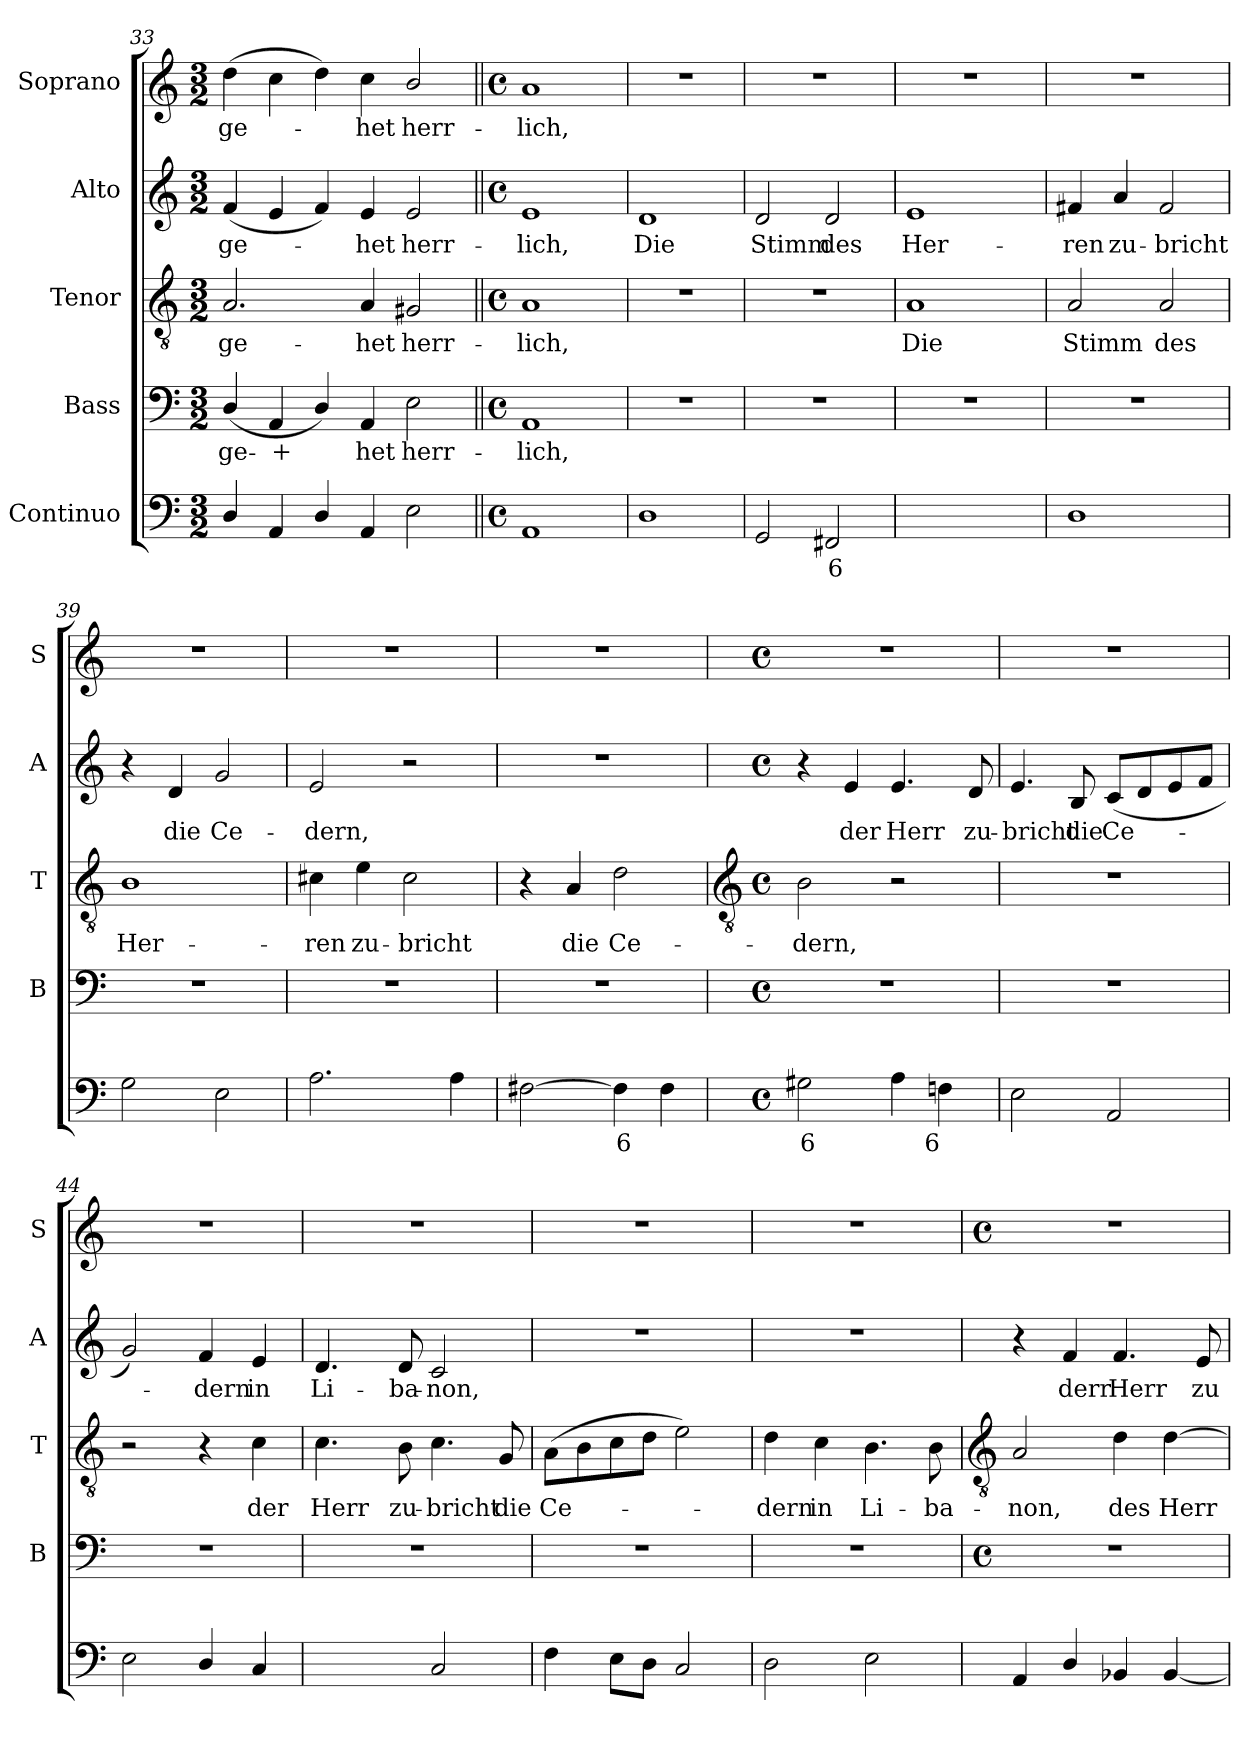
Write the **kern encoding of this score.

**kern	**text	**kern	**text	**kern	**text	**kern	**text	**kern	**text
*part5	*part5	*part4	*part4	*part3	*part3	*part2	*part2	*part1	*part1
*staff5	*staff5	*staff4	*staff4	*staff3	*staff3	*staff2	*staff2	*staff1	*staff1
*I"Continuo	*	*I"Bass	*	*I"Tenor	*	*I"Alto	*	*I"Soprano	*
*	*	*I'B	*	*I'T	*	*I'A	*	*I'S	*
!!LO:LB:g=z
*clefF4	*	*clefF4	*	*clefGv2	*	*clefG2	*	*clefG2	*
*k[]	*	*k[]	*	*k[]	*	*k[]	*	*k[]	*
*C:	*	*C:	*	*C:	*	*C:	*	*C:	*
*M3/2	*	*M3/2	*	*M3/2	*	*M3/2	*	*M3/2	*
=33	=33	=33	=33	=33	=33	=33	=33	=33	=33
!	!	!	!LO:LY:b	!	!LO:LY:b	!	!LO:LY:b	!	!LO:LY:b
4D/	.	(<4D/	ge-	2.A	ge-	(<4f	ge-	(>4dd	ge-
!	!	!	!LO:LY:b	!	!	!	!	!	!
4AA	.	4AA	+	.	.	4e	.	4cc	.
4D/	.	4D/)	.	.	.	4f)	.	4dd)	.
!	!	!	!LO:LY:b	!	!LO:LY:b	!	!LO:LY:b	!	!LO:LY:b
4AA	.	4AA	het	4A	-het	4e	het	4cc	het
!	!	!	!LO:LY:b	!	!LO:LY:b	!	!LO:LY:b	!	!LO:LY:b
2E	.	2E	herr-	2G#X	herr-	2e	herr-	2b/	herr-
=34||	=34||	=34||	=34||	=34||	=34||	=34||	=34||	=34||	=34||
*M4/4	*	*M4/4	*	*M4/4	*	*M4/4	*	*M4/4	*
*met(c)	*	*met(c)	*	*met(c)	*	*met(c)	*	*met(c)	*
!	!	!	!LO:LY:b	!	!LO:LY:b	!	!LO:LY:b	!	!LO:LY:b
1AA	.	1AA	-lich,	1A	-lich,	1e	-lich,	1a	-lich,
=35	=35	=35	=35	=35	=35	=35	=35	=35	=35
!	!	!	!	!	!	!	!LO:LY:b	!	!
1D	.	1r	.	1r	.	1d	Die	1r	.
=36	=36	=36	=36	=36	=36	=36	=36	=36	=36
!	!	!	!	!	!	!	!LO:LY:b	!	!
2GG	.	1r	.	1r	.	2d	Stimm	1r	.
!	!LO:LY:b	!	!	!	!	!	!LO:LY:b	!	!
2FF#X	6	.	.	.	.	2d	des	.	.
=37	=37	=37	=37	=37	=37	=37	=37	=37	=37
!	!LO:LY:b	!	!	!	!LO:LY:b	!	!LO:LY:b	!	!
[2AAyy	4	1r	.	1A	Die	1e	Her-	1r	.
2AAyy]	.	.	.	.	.	.	.	.	.
=38	=38	=38	=38	=38	=38	=38	=38	=38	=38
!	!	!	!	!	!LO:LY:b	!	!LO:LY:b	!	!
1D	.	1r	.	2A	Stimm	4f#X	-ren	1r	.
!	!	!	!	!	!	!	!LO:LY:b	!	!
.	.	.	.	.	.	4a	zu-	.	.
!	!	!	!	!	!LO:LY:b	!	!LO:LY:b	!	!
.	.	.	.	2A	des	2f#	-bricht	.	.
=39	=39	=39	=39	=39	=39	=39	=39	=39	=39
!	!	!	!	!	!LO:LY:b	!	!	!	!
2G	.	1r	.	1B	Her-	4r	.	1r	.
!	!	!	!	!	!	!	!LO:LY:b	!	!
.	.	.	.	.	.	4d	die	.	.
!	!	!	!	!	!	!	!LO:LY:b	!	!
2E	.	.	.	.	.	2g	Ce-	.	.
=40	=40	=40	=40	=40	=40	=40	=40	=40	=40
!	!	!	!	!	!LO:LY:b	!	!LO:LY:b	!	!
2.A	.	1r	.	4c#X	-ren	2e	-dern,	1r	.
!	!	!	!	!	!LO:LY:b	!	!	!	!
.	.	.	.	4e	zu-	.	.	.	.
!	!	!	!	!	!LO:LY:b	!	!	!	!
.	.	.	.	2c#	-bricht	2r	.	.	.
4A	.	.	.	.	.	.	.	.	.
=41	=41	=41	=41	=41	=41	=41	=41	=41	=41
[2F#X	.	1r	.	4r	.	1r	.	1r	.
!	!	!	!	!	!LO:LY:b	!	!	!	!
.	.	.	.	4A	die	.	.	.	.
!	!LO:LY:b	!	!	!	!LO:LY:b	!	!	!	!
4F#]	6	.	.	2d	Ce-	.	.	.	.
4F#	.	.	.	.	.	.	.	.	.
!!LO:LB:g=z
=42	=42	=42	=42	=42	=42	=42	=42	=42	=42
*	*	*	*	*clefGv2	*	*	*	*	*
*M4/4	*	*M4/4	*	*M4/4	*	*M4/4	*	*M4/4	*
*met(c)	*	*met(c)	*	*met(c)	*	*met(c)	*	*met(c)	*
!	!LO:LY:b	!	!	!	!LO:LY:b	!	!	!	!
2G#X	6	1r	.	2B	-dern,	4r	.	1r	.
!	!	!	!	!	!	!	!LO:LY:b	!	!
.	.	.	.	.	.	4e	der	.	.
!	!	!	!	!	!	!	!LO:LY:b	!	!
4A	.	.	.	2r	.	4.e	Herr	.	.
!	!LO:LY:b	!	!	!	!	!	!	!	!
4Fn	6	.	.	.	.	.	.	.	.
!	!	!	!	!	!	!	!LO:LY:b	!	!
.	.	.	.	.	.	8d	zu-	.	.
=43	=43	=43	=43	=43	=43	=43	=43	=43	=43
!	!	!	!	!	!	!	!LO:LY:b	!	!
2E	.	1r	.	1r	.	4.e	-bricht	1r	.
!	!	!	!	!	!	!	!LO:LY:b	!	!
.	.	.	.	.	.	8B	die	.	.
!	!	!	!	!	!	!	!LO:LY:b	!	!
2AA	.	.	.	.	.	(<8cL	Ce-	.	.
.	.	.	.	.	.	8d	.	.	.
.	.	.	.	.	.	8e	.	.	.
.	.	.	.	.	.	8fJ	.	.	.
=44	=44	=44	=44	=44	=44	=44	=44	=44	=44
2E	.	1r	.	2r	.	2g)	.	1r	.
!	!	!	!	!	!	!	!LO:LY:b	!	!
4D/	.	.	.	4r	.	4f	dern	.	.
!	!	!	!	!	!LO:LY:b	!	!LO:LY:b	!	!
4C	.	.	.	4c	der	4e	in	.	.
=45	=45	=45	=45	=45	=45	=45	=45	=45	=45
!	!LO:LY:b	!	!	!	!LO:LY:b	!	!LO:LY:b	!	!
[4Gyy	4	1r	.	4.c	Herr	4.d	Li-	1r	.
!	!LO:LY:b	!	!	!	!	!	!	!	!
4Gyy]	3	.	.	.	.	.	.	.	.
!	!	!	!	!	!LO:LY:b	!	!LO:LY:b	!	!
.	.	.	.	8B	zu-	8d	-ba-	.	.
!	!	!	!	!	!LO:LY:b	!	!LO:LY:b	!	!
2C	.	.	.	4.c	-bricht	2c	-non,	.	.
!	!	!	!	!	!LO:LY:b	!	!	!	!
.	.	.	.	8G	die	.	.	.	.
=46	=46	=46	=46	=46	=46	=46	=46	=46	=46
!	!	!	!	!	!LO:LY:b	!	!	!	!
4F	.	1r	.	(>8AL	Ce-	1r	.	1r	.
.	.	.	.	8B	.	.	.	.	.
8EL	.	.	.	8c	.	.	.	.	.
8DJ	.	.	.	8dJ	.	.	.	.	.
2C	.	.	.	2e)	.	.	.	.	.
=47	=47	=47	=47	=47	=47	=47	=47	=47	=47
!	!	!	!	!	!LO:LY:b	!	!	!	!
2D	.	1r	.	4d	dern	1r	.	1r	.
!	!	!	!	!	!LO:LY:b	!	!	!	!
.	.	.	.	4c	in	.	.	.	.
!	!	!	!	!	!LO:LY:b	!	!	!	!
2E	.	.	.	4.B	Li-	.	.	.	.
!	!	!	!	!	!LO:LY:b	!	!	!	!
.	.	.	.	8B	-ba-	.	.	.	.
!!LO:LB:g=z
=48	=48	=48	=48	=48	=48	=48	=48	=48	=48
*	*	*	*	*clefGv2	*	*	*	*	*
*	*	*M4/4	*	*	*	*	*	*M4/4	*
*	*	*met(c)	*	*	*	*	*	*met(c)	*
!	!	!	!	!	!LO:LY:b	!	!	!	!
4AA	.	1r	.	2A	-non,	4r	.	1r	.
!	!	!	!	!	!	!	!LO:LY:b	!	!
4D/	.	.	.	.	.	4f	derr	.	.
!	!	!	!	!	!LO:LY:b	!	!LO:LY:b	!	!
4BB-X	.	.	.	4d	des	4.f	Herr	.	.
!	!	!	!	!	!LO:LY:b	!	!	!	!
[4BB-	.	.	.	[4d	Herr	.	.	.	.
!	!	!	!	!	!	!	!LO:LY:b	!	!
.	.	.	.	.	.	8e	zu-	.	.
=	=	=	=	=	=	=	=	=	=
*-	*-	*-	*-	*-	*-	*-	*-	*-	*-
